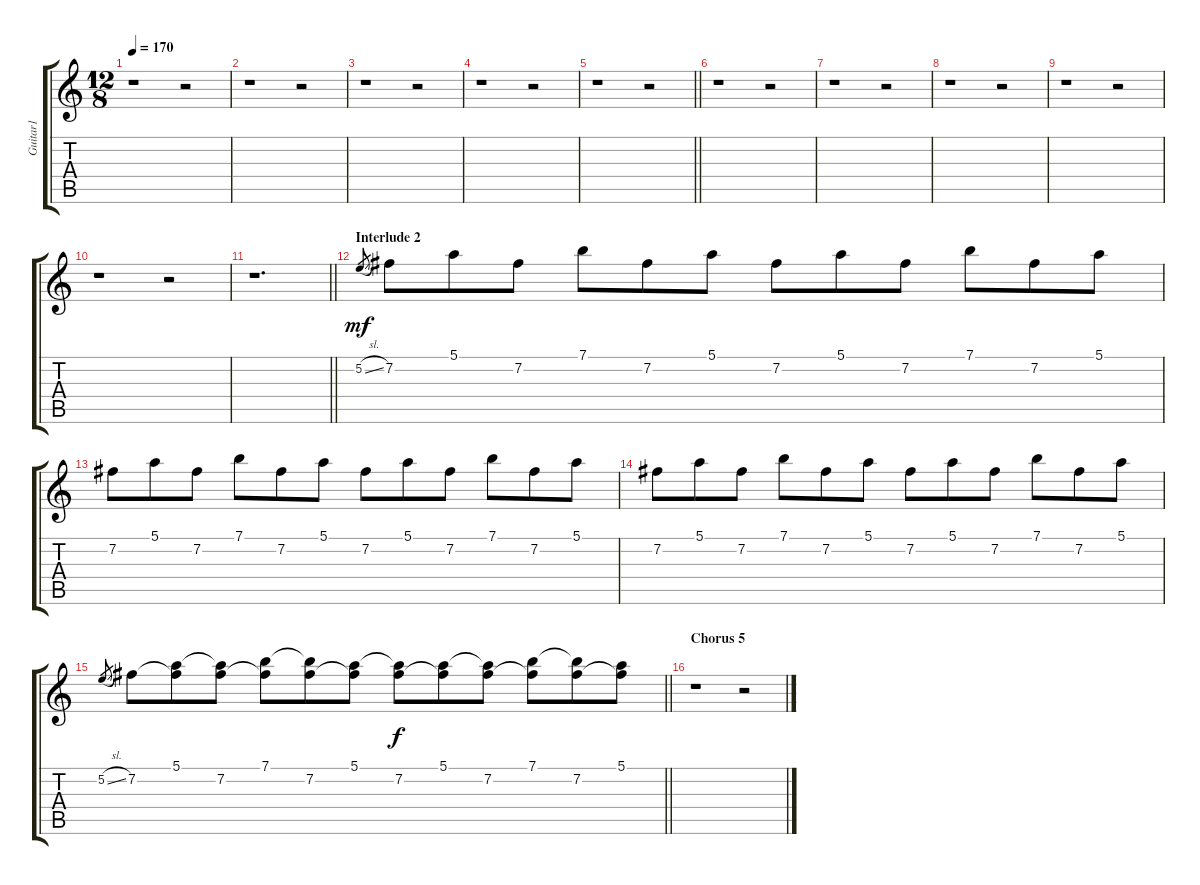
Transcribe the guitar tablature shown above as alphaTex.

\track ("Guitar1" "Guitar1") {instrument electricguitarjazz}
\staff {score tabs}
\tuning (E4 B3 G3 D3 A2 E2) {hide}
\ts (12 8)
\tempo 170
\clef g2
\ks c
r.1{dy f} r.2 |
r.1 r.2 |
r.1 r.2 |
r.1 r.2 |
\barLineRight lightlight
r.1 r.2 |
r.1 r.2 |
r.1 r.2 |
r.1 r.2 |
r.1 r.2 |
r.1 r.2 |
\barLineRight lightlight
r.1{d} |
\section ("" "Interlude 2")
5.2{sl}.8{gr dy mf} 7.2.8 5.1.8 7.2.8 7.1.8 7.2.8 5.1.8 7.2.8 5.1.8 7.2.8 7.1.8 7.2.8 5.1.8 |
7.2.8 5.1.8 7.2.8 7.1.8 7.2.8 5.1.8 7.2.8 5.1.8 7.2.8 7.1.8 7.2.8 5.1.8 |
7.2.8 5.1.8 7.2.8 7.1.8 7.2.8 5.1.8 7.2.8 5.1.8 7.2.8 7.1.8 7.2.8 5.1.8 |
\barLineRight lightlight
5.2{sl}.8{gr} 7.2.8 (5.1 7.2{t}).8 (5.1{t} 7.2).8 (7.1 7.2{t}).8 (7.1{t} 7.2).8 (5.1 7.2{t}).8 (5.1{t} 7.2).8{dy f} (5.1 7.2{t}).8 (5.1{t} 7.2).8 (7.1 7.2{t}).8 (7.1{t} 7.2).8 (5.1 7.2{t}).8 |
\section ("" "Chorus 5")
r.1 r.2
